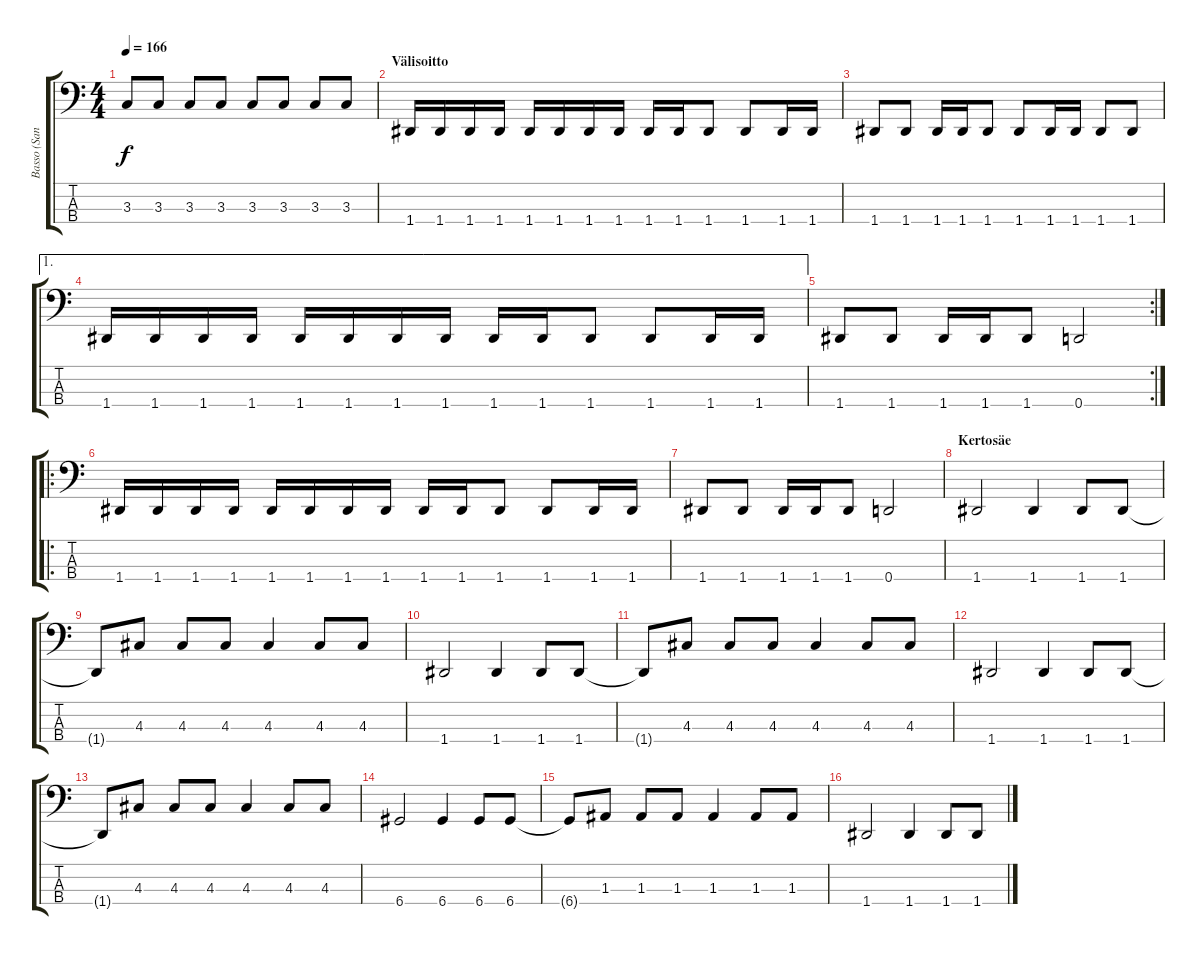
\track ("Basso (Santtu)" "Basso (San") {instrument electricbasspick}
\staff {score tabs}
\tuning (G2 D2 A1 D1) {hide}
\ts (4 4)
\tempo 166
\clef f4
\ks c
3.3.8{dy f} 3.3.8 3.3.8 3.3.8 3.3.8 3.3.8 3.3.8 3.3.8 |
\section ("" "Välisoitto")
1.4.16 1.4.16 1.4.16 1.4.16 1.4.16 1.4.16 1.4.16 1.4.16 1.4.16 1.4.16 1.4.8 1.4.8 1.4.16 1.4.16 |
1.4.8 1.4.8 1.4.16 1.4.16 1.4.8 1.4.8 1.4.16 1.4.16 1.4.8 1.4.8 |
\ae 1
1.4.16 1.4.16 1.4.16 1.4.16 1.4.16 1.4.16 1.4.16 1.4.16 1.4.16 1.4.16 1.4.8 1.4.8 1.4.16 1.4.16 |
\rc 2
1.4.8 1.4.8 1.4.16 1.4.16 1.4.8 0.4.2 |
\ro
1.4.16 1.4.16 1.4.16 1.4.16 1.4.16 1.4.16 1.4.16 1.4.16 1.4.16 1.4.16 1.4.8 1.4.8 1.4.16 1.4.16 |
1.4.8 1.4.8 1.4.16 1.4.16 1.4.8 0.4.2 |
\section ("" "Kertosäe")
1.4.2 1.4.4 1.4.8 1.4.8 |
1.4{t}.8 4.3.8 4.3.8 4.3.8 4.3.4 4.3.8 4.3.8 |
1.4.2 1.4.4 1.4.8 1.4.8 |
1.4{t}.8 4.3.8 4.3.8 4.3.8 4.3.4 4.3.8 4.3.8 |
1.4.2 1.4.4 1.4.8 1.4.8 |
1.4{t}.8 4.3.8 4.3.8 4.3.8 4.3.4 4.3.8 4.3.8 |
6.4.2 6.4.4 6.4.8 6.4.8 |
6.4{t}.8 1.3.8 1.3.8 1.3.8 1.3.4 1.3.8 1.3.8 |
1.4.2 1.4.4 1.4.8 1.4.8
